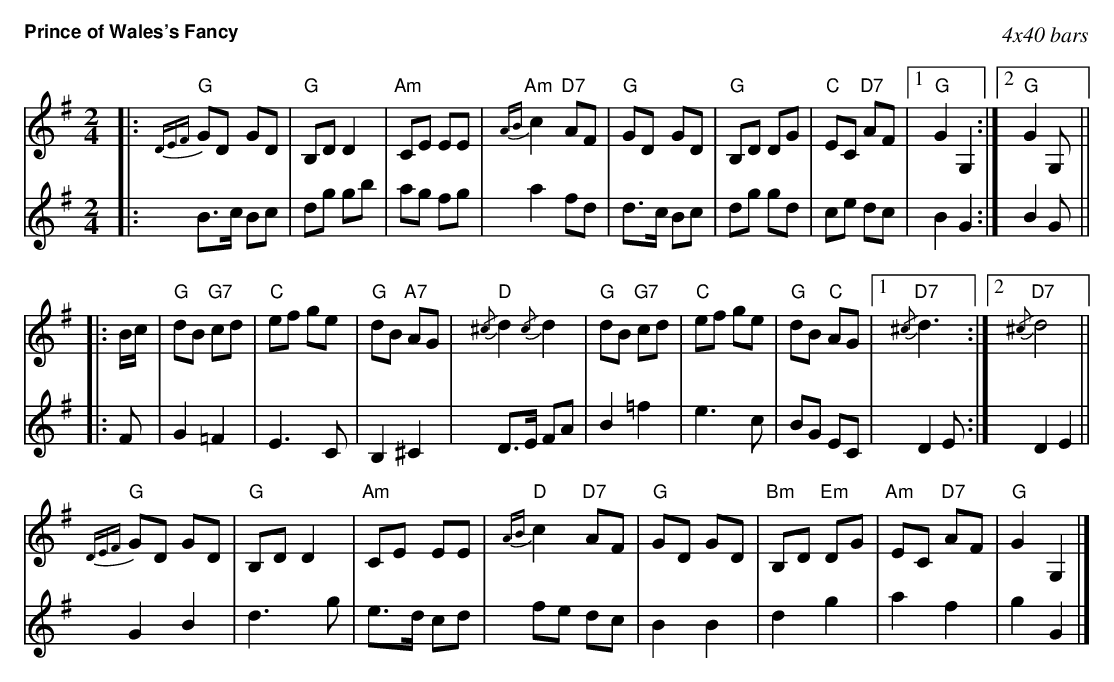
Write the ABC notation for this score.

X:1
T:Prince of Wales's Fancy
C:4x40 bars
M:2/4
L:1/8
K:G
V:1
|: {DEF} "G"GD GD | "G"B,D D2 | "Am"CE EE | "Am"{AB}c2 "D7"AF | "G"GD GD | "G"B,D DG | "C"EC "D7"AF |1 "G"G2 G,2 :|2 "G"G2 G, ||
|: B/c/ | "G"dB "G7"cd | "C"ef ge | "G"dB "A7"AG | "D"{/^c}d2 {/c}d2 | "G"dB "G7"cd | "C"ef ge | "G"dB "C"AG |1 "D7"{/^c}d3 :|2 "D7"{/^c}d4 ||
{DEF}"G"GD GD | "G"B,D D2 | "Am"CE EE | "D"{AB}c2 "D7"AF | "G"GD GD | "Bm"B,D "Em"DG | "Am"EC "D7"AF | "G"G2G,2 |]
V:2
|: B>c Bc | dg gb | ag fg | a2 fd | d>c Bc | dg gd | ce dc |1 B2 G2 :|2 B2 G ||
|: F | G2 =F2 | E3C | B,2^C2 | D>E FA | B2 =f2 | e3 c | BG EC |1 D2E :|2 D2E2 ||
G2 B2 | d3g | e>d cd | fe dc | B2B2 | d2g2 | a2f2 | g2G2 |]
